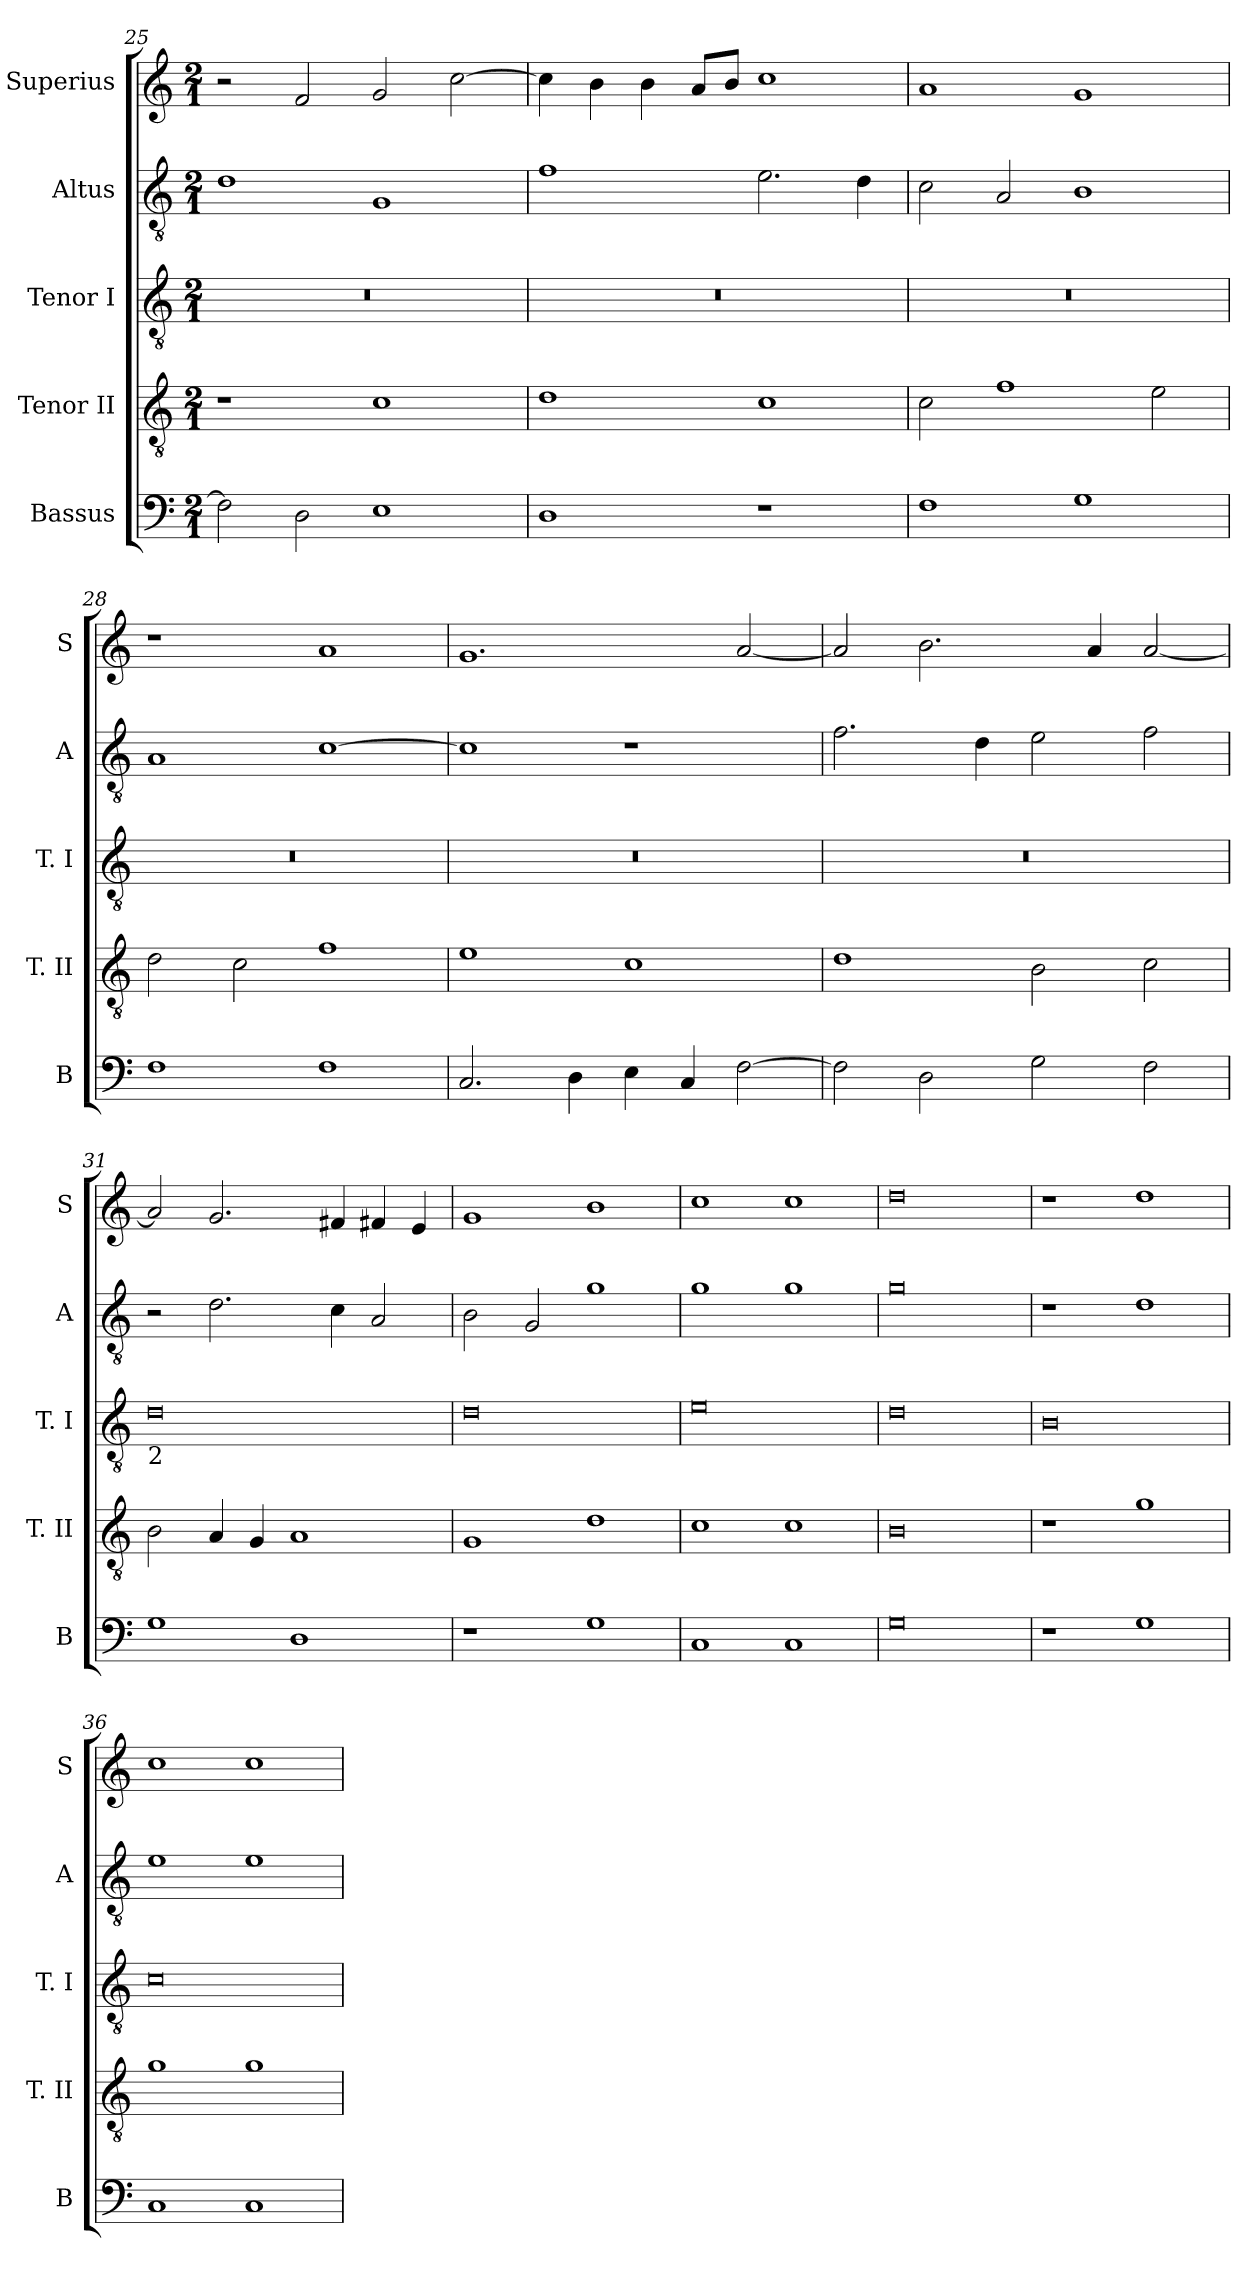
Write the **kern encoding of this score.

**kern	**kern	**kern	**kern	**kern
*part5	*part4	*part3	*part2	*part1
*staff5	*staff4	*staff3	*staff2	*staff1
*I"Bassus	*I"Tenor II	*I"Tenor I	*I"Altus	*I"Superius
*I'B	*I'T. II	*I'T. I	*I'A	*I'S
*clefF4	*clefGv2	*clefGv2	*clefGv2	*clefG2
*k[]	*k[]	*k[]	*k[]	*k[]
*C:	*C:	*C:	*C:	*C:
*M2/1	*M2/1	*M2/1	*M2/1	*M2/1
=25	=25	=25	=25	=25
2F]	1r	0r	1d	2r
2D	.	.	.	2f
1E	1c	.	1G	2g
.	.	.	.	[2cc
=26	=26	=26	=26	=26
1D	1d	0r	1f	4cc]
.	.	.	.	4b
.	.	.	.	4b
.	.	.	.	8aL
.	.	.	.	8bJ
1r	1c	.	2.e	1cc
.	.	.	4d	.
=27	=27	=27	=27	=27
1F	2c	0r	2c	1a
.	1f	.	2A	.
1G	.	.	1B	1g
.	2e	.	.	.
=28	=28	=28	=28	=28
1F	2d	0r	1A	1r
.	2c	.	.	.
1F	1f	.	[1c	1a
=29	=29	=29	=29	=29
2.C	1e	0r	1c]	1.g
4D	.	.	.	.
4E	1c	.	1r	.
4C	.	.	.	.
[2F	.	.	.	[2a
=30	=30	=30	=30	=30
2F]	1d	0r	2.f	2a]
2D	.	.	.	2.b
.	.	.	4d	.
2G	2B	.	2e	.
.	.	.	.	4a
2F	2c	.	2f	[2a
=31	=31	=31	=31	=31
!	!	!LO:TX:b:t=2	!	!
1G	2B	0d	2r	2a]
.	4A	.	2.d	2.g
.	4G	.	.	.
1D	1A	.	.	.
.	.	.	4c	4f#X
.	.	.	2A	4f#X
.	.	.	.	4e
=32	=32	=32	=32	=32
1r	1G	0d	2B	1g
.	.	.	2G	.
1G	1d	.	1g	1b
=33	=33	=33	=33	=33
1C	1c	0e	1g	1cc
1C	1c	.	1g	1cc
=34	=34	=34	=34	=34
0G	0B	0d	0g	0dd
=35	=35	=35	=35	=35
1r	1r	0B	1r	1r
1G	1g	.	1d	1dd
=36	=36	=36	=36	=36
1C	1g	0c	1e	1cc
1C	1g	.	1e	1cc
=	=	=	=	=
*-	*-	*-	*-	*-
